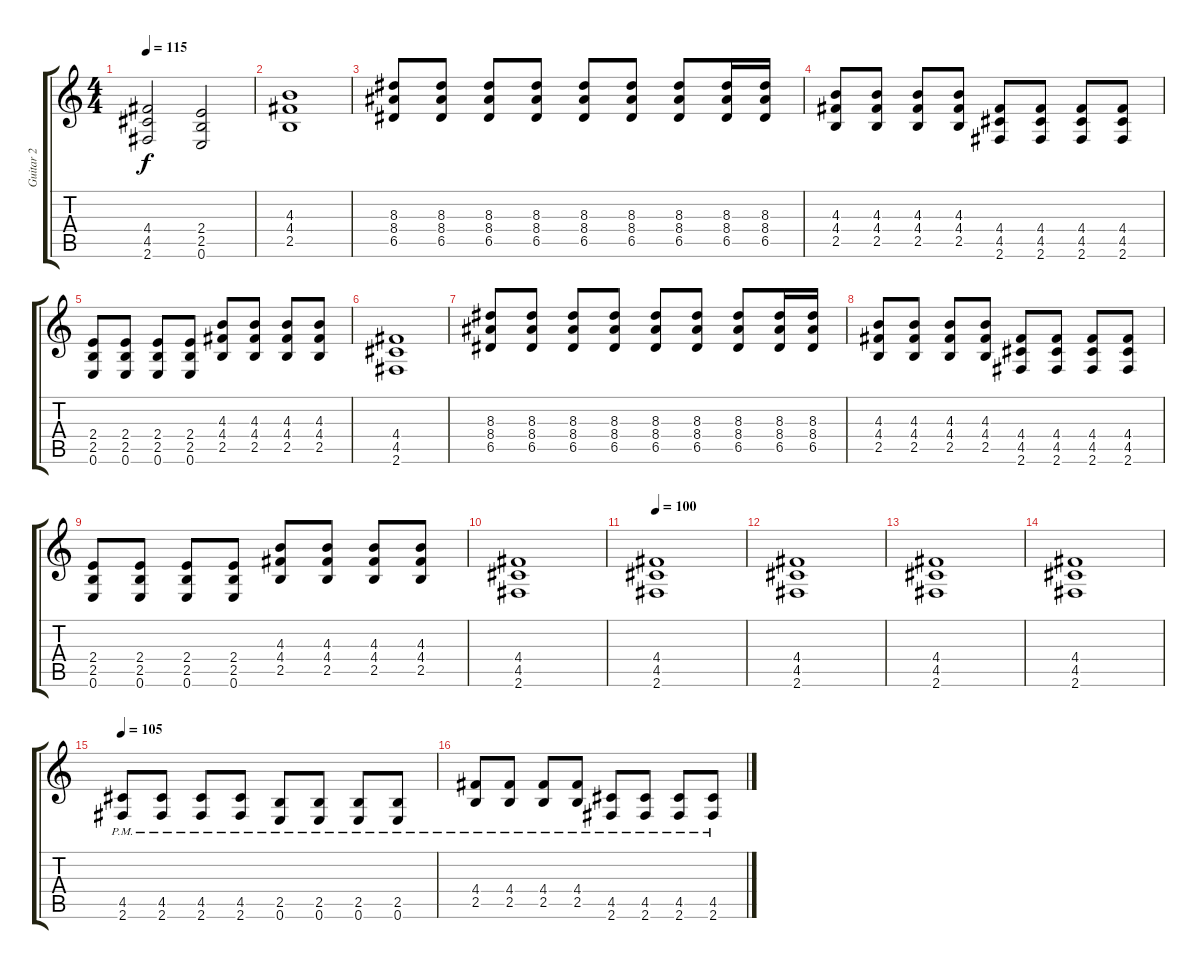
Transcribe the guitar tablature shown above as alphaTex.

\track ("Guitar 2" "Guitar 2") {instrument overdrivenguitar}
\staff {score tabs}
\tuning (E4 B3 G3 D3 A2 E2) {hide}
\ts (4 4)
\tempo 115
\clef g2
\ks c
(4.4 4.5 2.6).2{dy f} (2.4 2.5 0.6).2 |
(4.3 4.4 2.5).1 |
(8.3 8.4 6.5).8 (8.3 8.4 6.5).8 (8.3 8.4 6.5).8 (8.3 8.4 6.5).8 (8.3 8.4 6.5).8 (8.3 8.4 6.5).8 (8.3 8.4 6.5).8 (8.3 8.4 6.5).16 (8.3 8.4 6.5).16 |
(4.3 4.4 2.5).8 (4.3 4.4 2.5).8 (4.3 4.4 2.5).8 (4.3 4.4 2.5).8 (4.4 4.5 2.6).8 (4.4 4.5 2.6).8 (4.4 4.5 2.6).8 (4.4 4.5 2.6).8 |
(2.4 2.5 0.6).8 (2.4 2.5 0.6).8 (2.4 2.5 0.6).8 (2.4 2.5 0.6).8 (4.3 4.4 2.5).8 (4.3 4.4 2.5).8 (4.3 4.4 2.5).8 (4.3 4.4 2.5).8 |
(4.4 4.5 2.6).1 |
(8.3 8.4 6.5).8 (8.3 8.4 6.5).8 (8.3 8.4 6.5).8 (8.3 8.4 6.5).8 (8.3 8.4 6.5).8 (8.3 8.4 6.5).8 (8.3 8.4 6.5).8 (8.3 8.4 6.5).16 (8.3 8.4 6.5).16 |
(4.3 4.4 2.5).8 (4.3 4.4 2.5).8 (4.3 4.4 2.5).8 (4.3 4.4 2.5).8 (4.4 4.5 2.6).8 (4.4 4.5 2.6).8 (4.4 4.5 2.6).8 (4.4 4.5 2.6).8 |
(2.4 2.5 0.6).8 (2.4 2.5 0.6).8 (2.4 2.5 0.6).8 (2.4 2.5 0.6).8 (4.3 4.4 2.5).8 (4.3 4.4 2.5).8 (4.3 4.4 2.5).8 (4.3 4.4 2.5).8 |
(4.4 4.5 2.6).1 |
\tempo 100
(4.4 4.5 2.6).1 |
(4.4 4.5 2.6).1 |
(4.4 4.5 2.6).1 |
(4.4 4.5 2.6).1 |
\tempo 105
(4.5 2.6{pm}).8 (4.5 2.6{pm}).8 (4.5 2.6{pm}).8 (4.5 2.6{pm}).8 (2.5 0.6{pm}).8 (2.5 0.6{pm}).8 (2.5 0.6{pm}).8 (2.5 0.6{pm}).8 |
(4.4 2.5{pm}).8 (4.4 2.5{pm}).8 (4.4 2.5{pm}).8 (4.4 2.5{pm}).8 (4.5 2.6{pm}).8 (4.5{pm} 2.6).8 (4.5{pm} 2.6).8 (4.5{pm} 2.6).8
